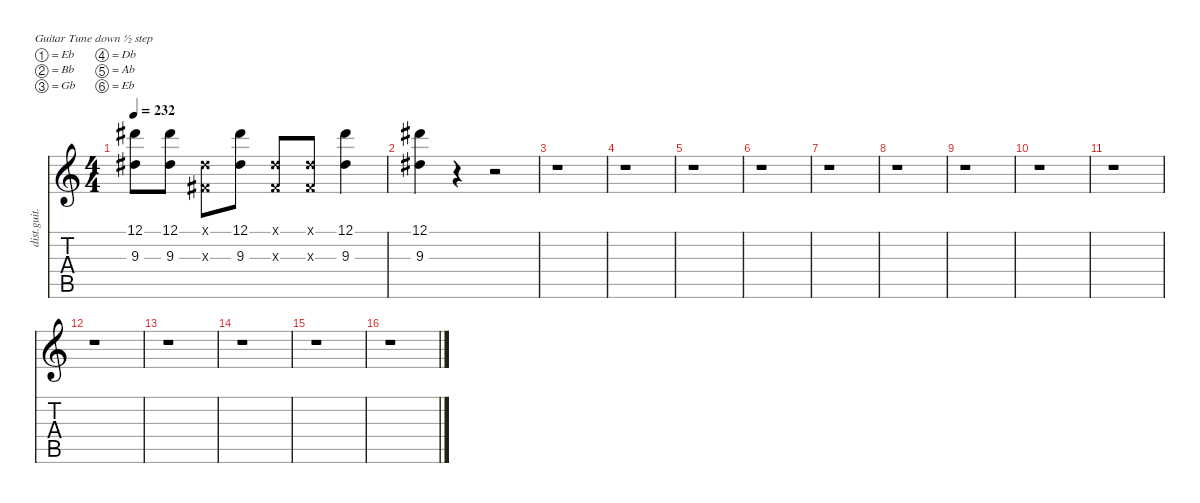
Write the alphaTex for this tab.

\defaultSystemsLayout 4
\hideDynamics
\bracketExtendMode nobrackets
\otherSystemsTrackNameOrientation horizontal
\track ("Gtr. 3" "dist.guit.") {instrument distortionguitar}
\staff {score tabs}
\tuning (Eb4 Bb3 Gb3 Db3 Ab2 Eb2)
\ts (4 4)
\tempo 232
\clef g2
\ks c
(12.1{acc #} 9.3{acc #}).8{dy f beam Down} (12.1{acc #} 9.3{acc #}).8{beam Down} (0.1{x acc #} 0.3{x acc #}).8{beam Down} (12.1{acc #} 9.3{acc #}).8{beam Down} (0.1{x acc #} 0.3{x acc #}).8{beam Up} (0.1{x acc #} 0.3{x acc #}).8{beam Up} (12.1{acc #} 9.3{acc #}).4{beam Down} |
(12.1{acc #} 9.3{acc #}).4{beam Down} r.4{beam Down} r.2{beam Down} |
r.1{beam Down} |
r.1{beam Down} |
r.1{beam Down} |
r.1{beam Down} |
r.1{beam Down} |
r.1{beam Down} |
r.1{beam Down} |
r.1{beam Down} |
r.1{beam Down} |
r.1{beam Down} |
r.1{beam Down} |
r.1{beam Down} |
r.1{beam Down} |
r.1{beam Down}
